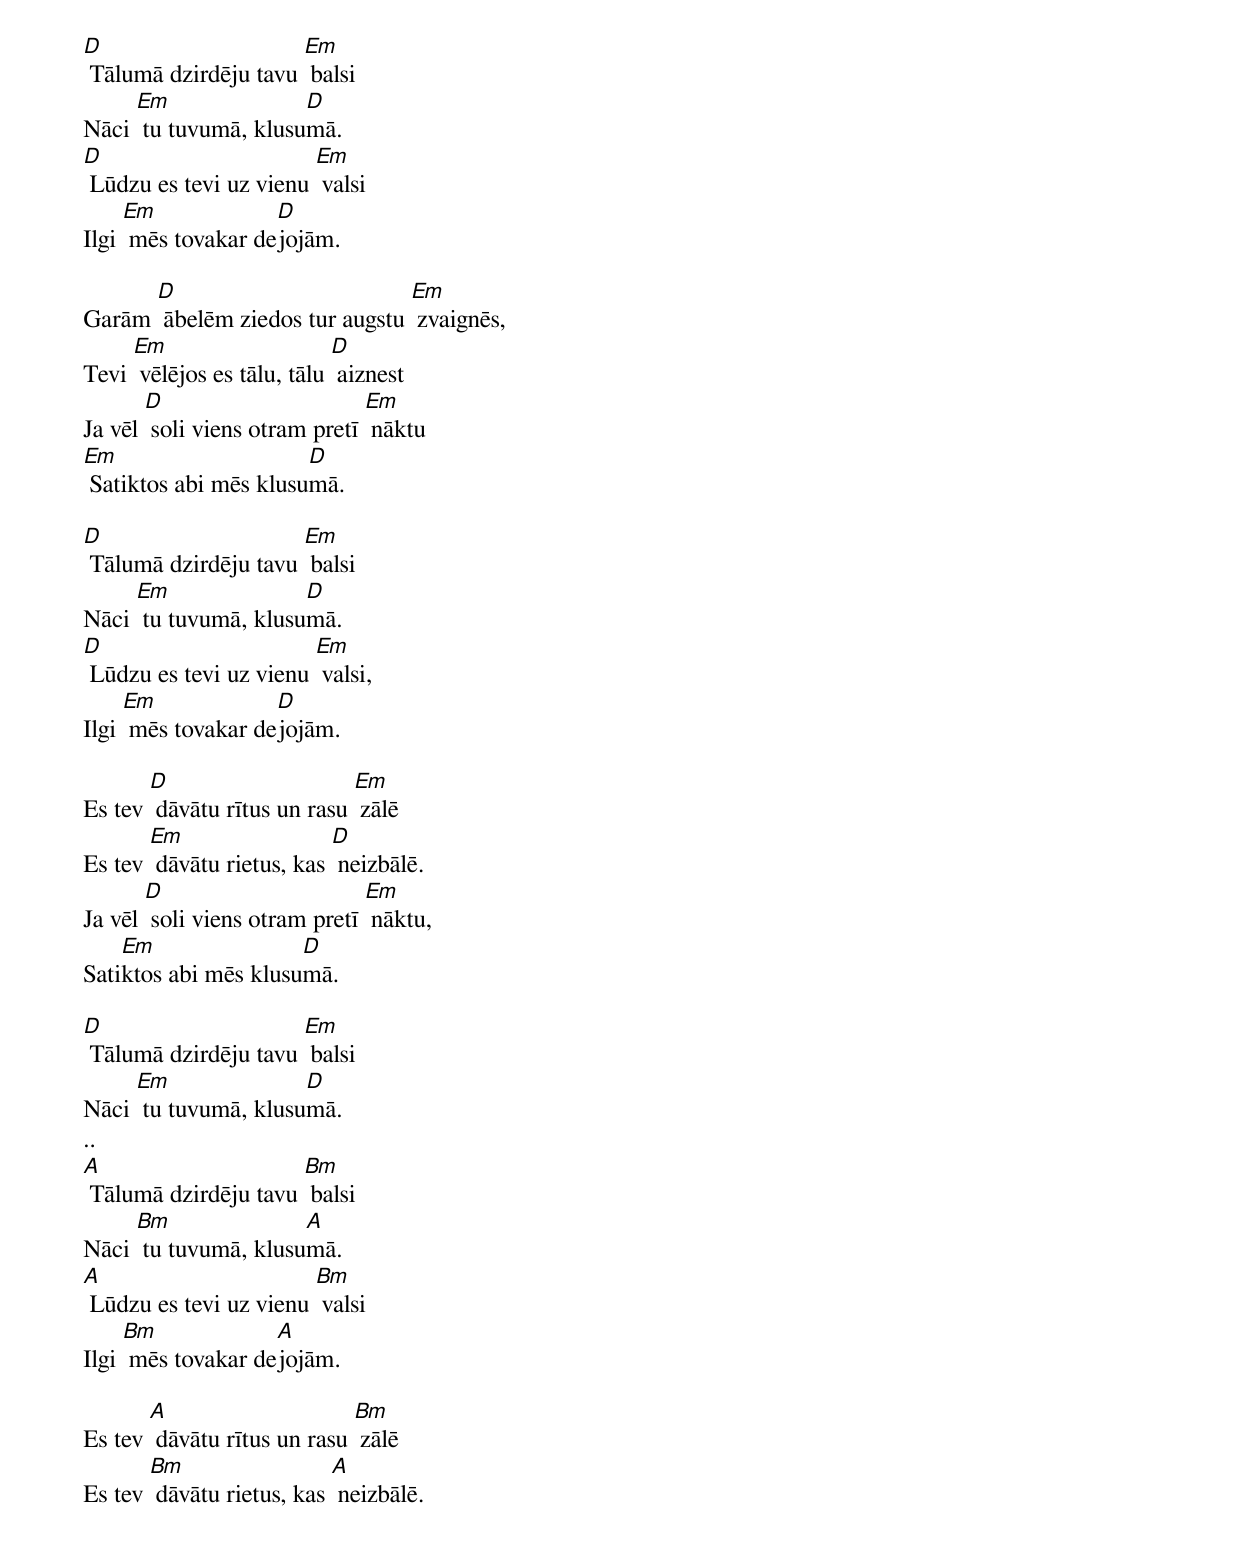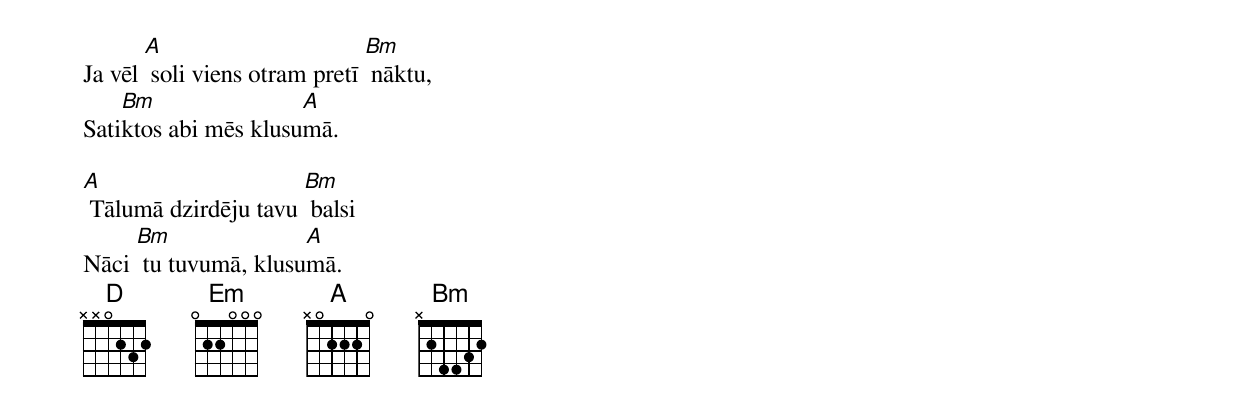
[D] Tālumā dzirdēju tavu [Em] balsi
Nāci [Em] tu tuvumā, klusu[D]mā.
[D] Lūdzu es tevi uz vienu [Em] valsi
Ilgi [Em] mēs tovakar de[D]jojām.

Garām [D] ābelēm ziedos tur augstu [Em] zvaignēs,
Tevi [Em] vēlējos es tālu, tālu [D] aiznest
Ja vēl [D] soli viens otram pretī [Em] nāktu
[Em] Satiktos abi mēs klusu[D]mā.

[D] Tālumā dzirdēju tavu [Em] balsi
Nāci [Em] tu tuvumā, klusu[D]mā.
[D] Lūdzu es tevi uz vienu [Em] valsi,
Ilgi [Em] mēs tovakar de[D]jojām.

Es tev [D] dāvātu rītus un rasu [Em] zālē
Es tev [Em] dāvātu rietus, kas [D] neizbālē.
Ja vēl [D] soli viens otram pretī [Em] nāktu,
Sati[Em]ktos abi mēs klusu[D]mā.

[D] Tālumā dzirdēju tavu [Em] balsi
Nāci [Em] tu tuvumā, klusu[D]mā.
..
[A] Tālumā dzirdēju tavu [Bm] balsi
Nāci [Bm] tu tuvumā, klusu[A]mā.
[A] Lūdzu es tevi uz vienu [Bm] valsi
Ilgi [Bm] mēs tovakar de[A]jojām.

Es tev [A] dāvātu rītus un rasu [Bm] zālē
Es tev [Bm] dāvātu rietus, kas [A] neizbālē.
Ja vēl [A] soli viens otram pretī [Bm] nāktu,
Sati[Bm]ktos abi mēs klusu[A]mā.

[A] Tālumā dzirdēju tavu [Bm] balsi
Nāci [Bm] tu tuvumā, klusu[A]mā.
